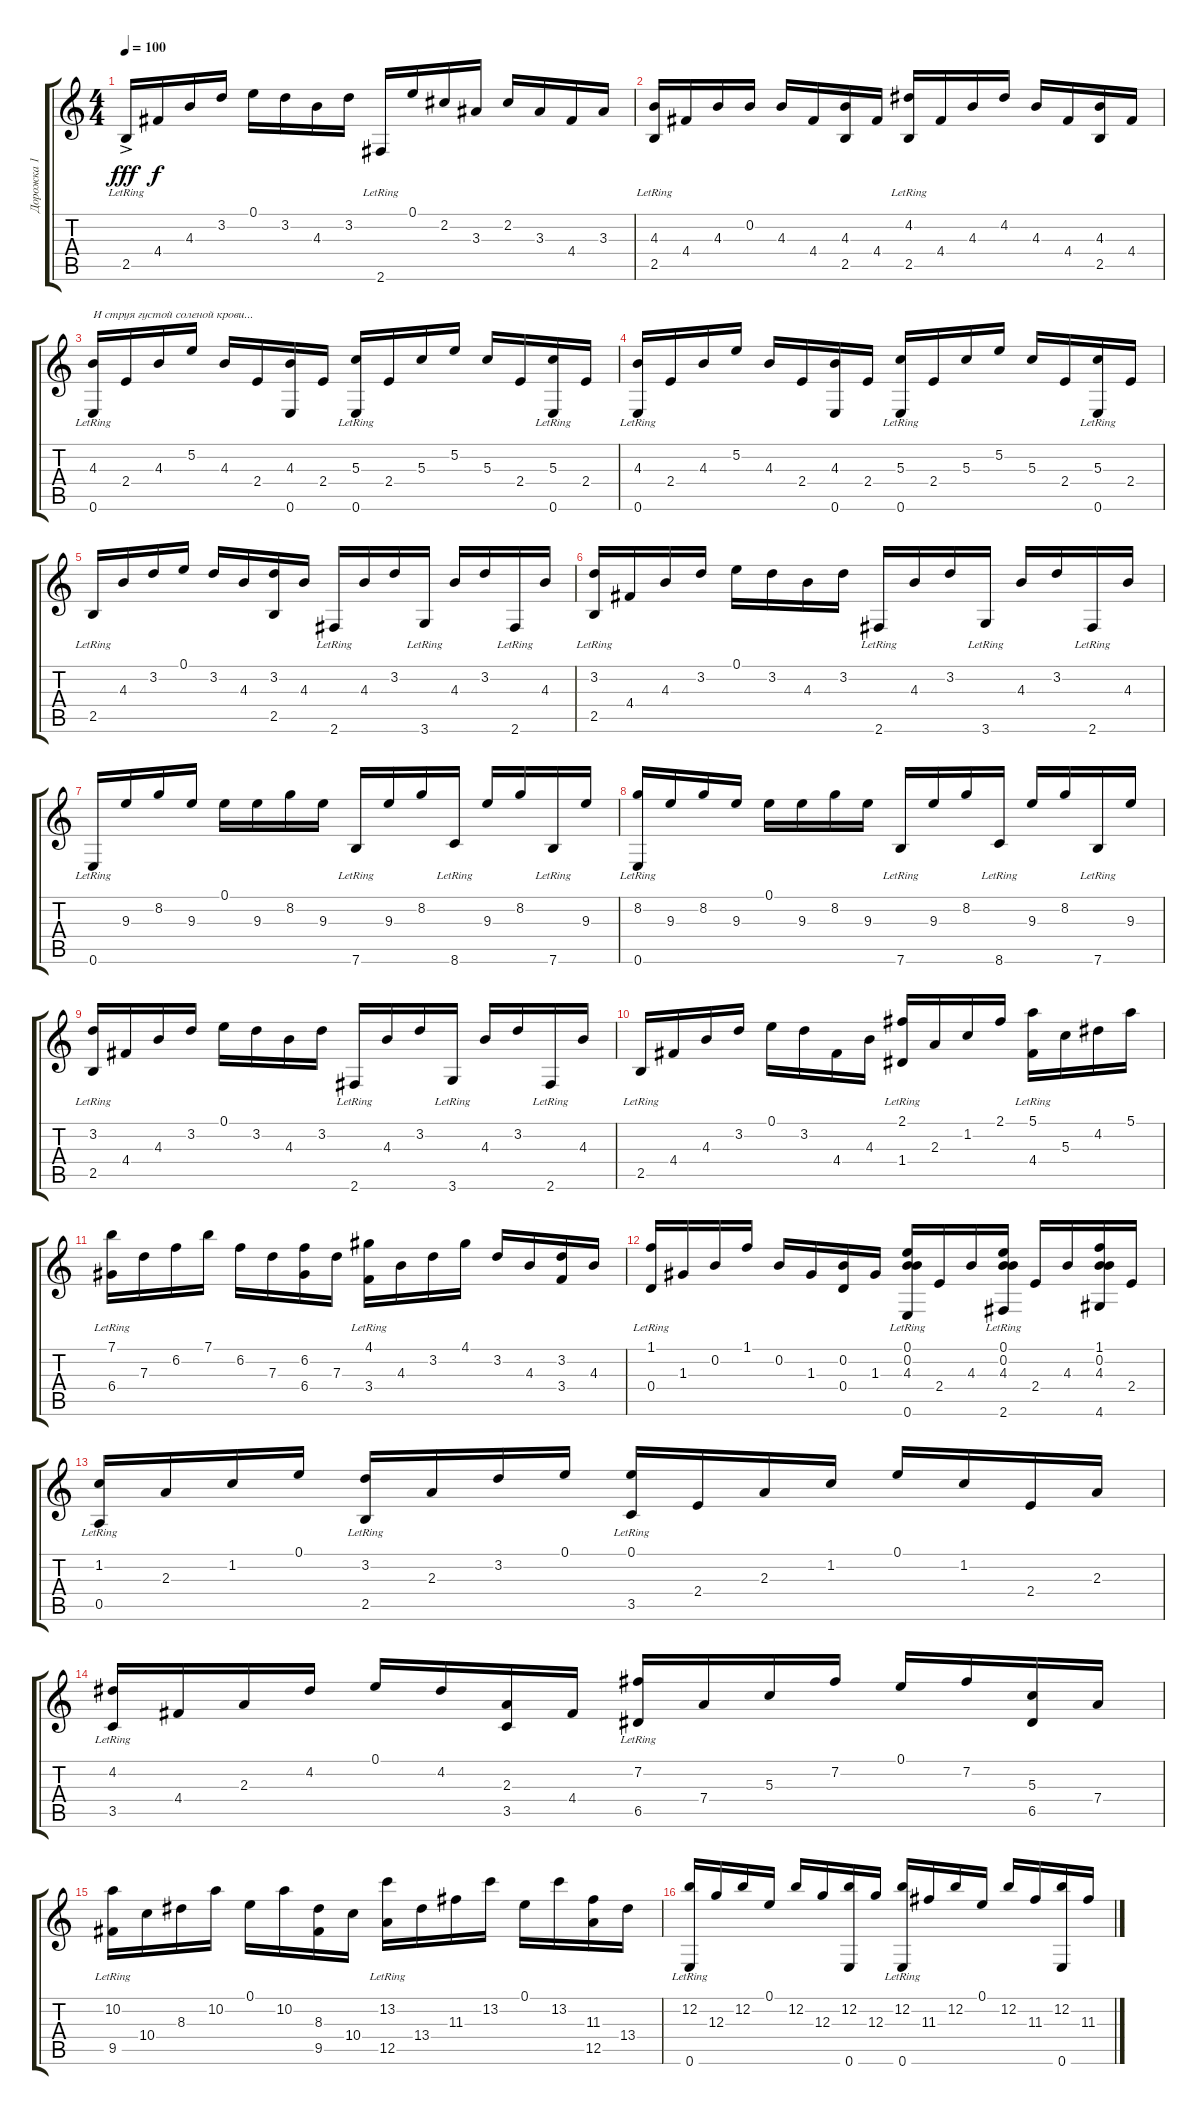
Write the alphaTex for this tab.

\track ("Дорожка 1" "Дорожка 1") {instrument acousticguitarnylon}
\staff {score tabs}
\tuning (E4 B3 G3 D3 A2 E2) {hide}
\ts (4 4)
\tempo 100
\clef g2
\ks c
2.5{ac lr}.16{dy fff} 4.4.16{dy f} 4.3.16 3.2.16 0.1.16 3.2.16 4.3.16 3.2.16 2.6{lr}.16 0.1.16 2.2.16 3.3.16 2.2.16 3.3.16 4.4.16 3.3.16 |
(4.3 2.5{lr}).16 4.4.16 4.3.16 0.2.16 4.3.16 4.4.16 (4.3 2.5).16 4.4.16 (4.2{lr} 2.5{lr}).16 4.4.16 4.3.16 4.2.16 4.3.16 4.4.16 (4.3 2.5).16 4.4.16 |
(4.3{lr} 0.6{lr}).16{txt "И струя густой соленой крови..."} 2.4.16 4.3.16 5.2.16 4.3.16 2.4.16 (4.3 0.6).16 2.4.16 (5.3{lr} 0.6{lr}).16 2.4.16 5.3.16 5.2.16 5.3.16 2.4.16 (5.3 0.6{lr}).16 2.4.16 |
(4.3{lr} 0.6{lr}).16 2.4.16 4.3.16 5.2.16 4.3.16 2.4.16 (4.3 0.6).16 2.4.16 (5.3{lr} 0.6{lr}).16 2.4.16 5.3.16 5.2.16 5.3.16 2.4.16 (5.3 0.6{lr}).16 2.4.16 |
2.5{lr}.16 4.3.16 3.2.16 0.1.16 3.2.16 4.3.16 (3.2 2.5).16 4.3.16 2.6{lr}.16 4.3.16 3.2.16 3.6{lr}.16 4.3.16 3.2.16 2.6{lr}.16 4.3.16 |
(3.2{lr} 2.5{lr}).16 4.4.16 4.3.16 3.2.16 0.1.16 3.2.16 4.3.16 3.2.16 2.6{lr}.16 4.3.16 3.2.16 3.6{lr}.16 4.3.16 3.2.16 2.6{lr}.16 4.3.16 |
0.6{lr}.16 9.3.16 8.2.16 9.3.16 0.1.16 9.3.16 8.2.16 9.3.16 7.6{lr}.16 9.3.16 8.2.16 8.6{lr}.16 9.3.16 8.2.16 7.6{lr}.16 9.3.16 |
(8.2 0.6{lr}).16 9.3.16 8.2.16 9.3.16 0.1.16 9.3.16 8.2.16 9.3.16 7.6{lr}.16 9.3.16 8.2.16 8.6{lr}.16 9.3.16 8.2.16 7.6{lr}.16 9.3.16 |
(3.2{lr} 2.5{lr}).16 4.4.16 4.3.16 3.2.16 0.1.16 3.2.16 4.3.16 3.2.16 2.6{lr}.16 4.3.16 3.2.16 3.6{lr}.16 4.3.16 3.2.16 2.6{lr}.16 4.3.16 |
2.5{lr}.16 4.4.16 4.3.16 3.2.16 0.1.16 3.2.16 4.4.16 4.3.16 (2.1 1.4{lr}).16 2.3.16 1.2.16 2.1.16 (5.1{lr} 4.4{lr}).16 5.3.16 4.2.16 5.1.16 |
(7.1{lr} 6.4{lr}).16 7.3.16 6.2.16 7.1.16 6.2.16 7.3.16 (6.2 6.4).16 7.3.16 (4.1{lr} 3.4{lr}).16 4.3.16 3.2.16 4.1.16 3.2.16 4.3.16 (3.2 3.4).16 4.3.16 |
(1.1{lr} 0.4{lr}).16 1.3.16 0.2.16 1.1.16 0.2.16 1.3.16 (0.2 0.4).16 1.3.16 (0.1 0.2 4.3 0.6{lr}).16 2.4.16 4.3.16 (0.1 0.2 4.3 2.6{lr}).16 2.4.16 4.3.16 (1.1 0.2 4.3 4.6).16 2.4.16 |
(1.2 0.5{lr}).16 2.3.16 1.2.16 0.1.16 (3.2 2.5{lr}).16 2.3.16 3.2.16 0.1.16 (0.1 3.5{lr}).16 2.4.16 2.3.16 1.2.16 0.1.16 1.2.16 2.4.16 2.3.16 |
(4.2 3.5{lr}).16 4.4.16 2.3.16 4.2.16 0.1.16 4.2.16 (2.3 3.5).16 4.4.16 (7.2 6.5{lr}).16 7.4.16 5.3.16 7.2.16 0.1.16 7.2.16 (5.3 6.5).16 7.4.16 |
(10.2 9.5{lr}).16 10.4.16 8.3.16 10.2.16 0.1.16 10.2.16 (8.3 9.5).16 10.4.16 (13.2 12.5{lr}).16 13.4.16 11.3.16 13.2.16 0.1.16 13.2.16 (11.3 12.5).16 13.4.16 |
(12.2 0.6{lr}).16 12.3.16 12.2.16 0.1.16 12.2.16 12.3.16 (12.2 0.6).16 12.3.16 (12.2 0.6{lr}).16 11.3.16 12.2.16 0.1.16 12.2.16 11.3.16 (12.2 0.6).16 11.3.16
